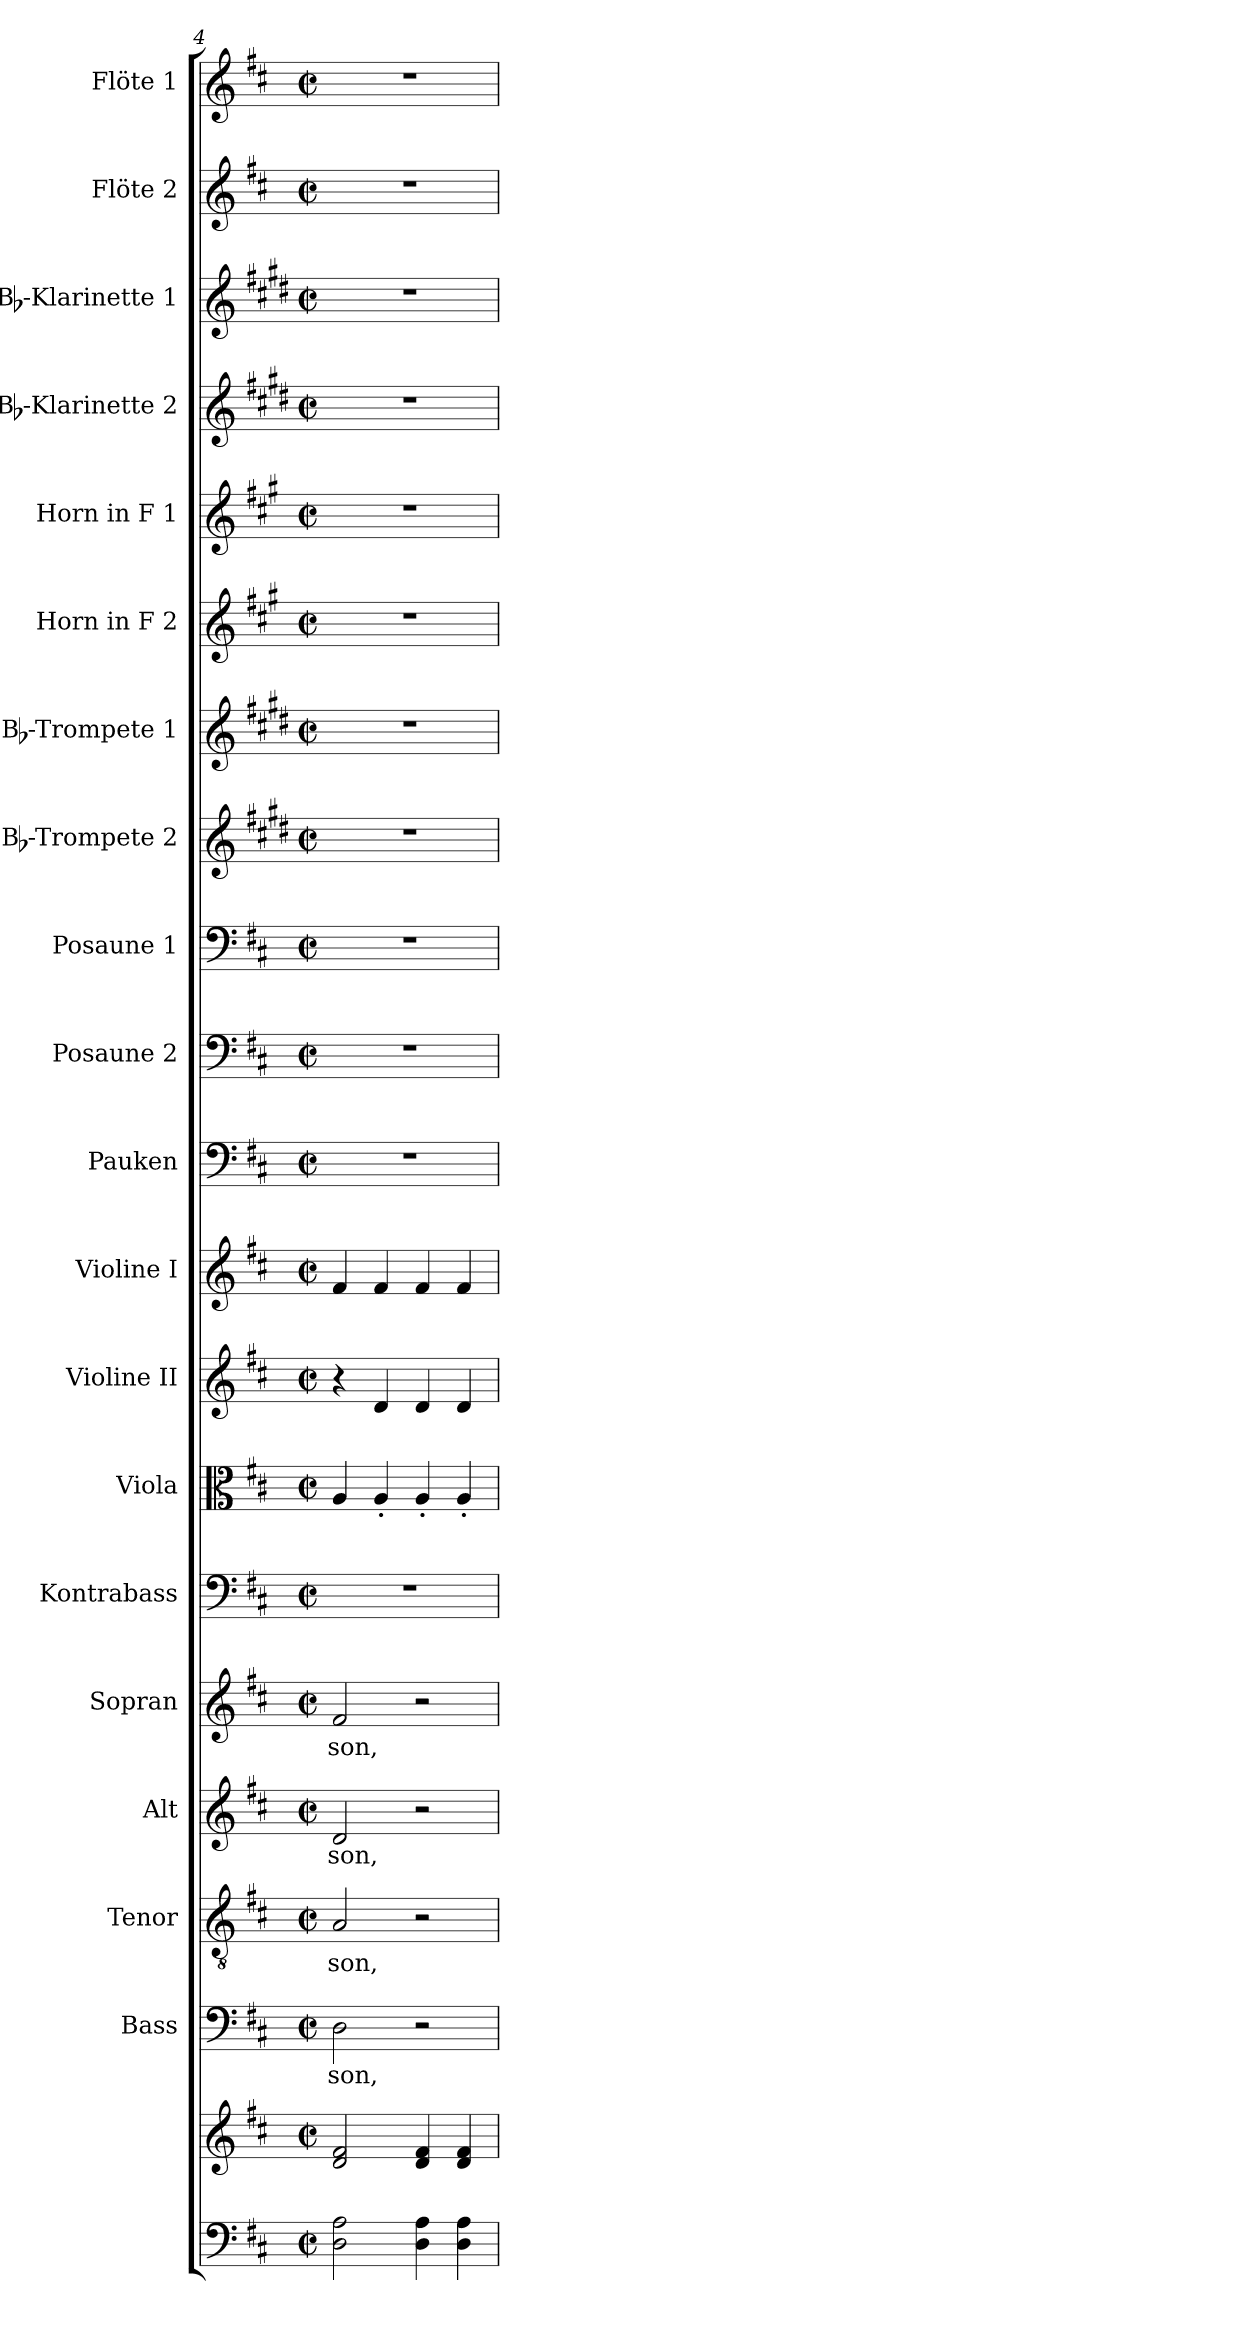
**kern	**kern	**kern	**text	**kern	**text	**kern	**text	**kern	**text	**kern	**kern	**kern	**kern	**kern	**kern	**kern	**kern	**kern	**kern	**kern	**kern	**kern	**kern	**kern
*part20	*part20	*part19	*part19	*part18	*part18	*part17	*part17	*part16	*part16	*part15	*part14	*part13	*part12	*part11	*part10	*part9	*part8	*part7	*part6	*part5	*part4	*part3	*part2	*part1
*staff21	*staff20	*staff19	*staff19	*staff18	*staff18	*staff17	*staff17	*staff16	*staff16	*staff15	*staff14	*staff13	*staff12	*staff11	*staff10	*staff9	*staff8	*staff7	*staff6	*staff5	*staff4	*staff3	*staff2	*staff1
*	*	*I"Bass	*	*I"Tenor	*	*I"Alt	*	*I"Sopran	*	*I"Kontrabass	*I"Viola	*I"Violine II	*I"Violine I	*I"Pauken	*I"Posaune 2	*I"Posaune 1	*I"Bb-Trompete 2	*I"Bb-Trompete 1	*I"Horn in F 2	*I"Horn in F 1	*I"Bb-Klarinette 2	*I"Bb-Klarinette 1	*I"Flöte 2	*I"Flöte 1
*	*	*I'B.	*	*I'T.	*	*I'A.	*	*I'S.	*	*I'Kb.	*I'Vla.	*I'Vl. II	*I'Vl. I	*I'Pk.	*I'Pos. 2	*I'Pos. 1	*I'Bb Trp. 2	*I'Bb Trp. 1	*	*	*I'Bb Kl. 2	*I'Bb Kl. 1	*I'Fl. 2	*I'Fl. 1
*clefF4	*clefG2	*clefF4	*	*clefGv2	*	*clefG2	*	*clefG2	*	*clefF4	*clefC3	*clefG2	*clefG2	*clefF4	*clefF4	*clefF4	*clefG2	*clefG2	*clefG2	*clefG2	*clefG2	*clefG2	*clefG2	*clefG2
*	*	*	*	*	*	*	*	*	*	*ITrd7c12	*	*	*	*	*	*	*ITrd1c2	*ITrd1c2	*ITrd4c7	*ITrd4c7	*ITrd1c2	*ITrd1c2	*	*
*k[f#c#]	*k[f#c#]	*k[f#c#]	*	*k[f#c#]	*	*k[f#c#]	*	*k[f#c#]	*	*k[f#c#]	*k[f#c#]	*k[f#c#]	*k[f#c#]	*k[f#c#]	*k[f#c#]	*k[f#c#]	*k[f#c#]	*k[f#c#]	*k[f#c#]	*k[f#c#]	*k[f#c#]	*k[f#c#]	*k[f#c#]	*k[f#c#]
*D:	*D:	*D:	*	*D:	*	*D:	*	*D:	*	*D:	*D:	*D:	*D:	*D:	*D:	*D:	*D:	*D:	*D:	*D:	*D:	*D:	*D:	*D:
*M2/2	*M2/2	*M2/2	*	*M2/2	*	*M2/2	*	*M2/2	*	*M2/2	*M2/2	*M2/2	*M2/2	*M2/2	*M2/2	*M2/2	*M2/2	*M2/2	*M2/2	*M2/2	*M2/2	*M2/2	*M2/2	*M2/2
*met(c|)	*met(c|)	*met(c|)	*	*met(c|)	*	*met(c|)	*	*met(c|)	*	*met(c|)	*met(c|)	*met(c|)	*met(c|)	*met(c|)	*met(c|)	*met(c|)	*met(c|)	*met(c|)	*met(c|)	*met(c|)	*met(c|)	*met(c|)	*met(c|)	*met(c|)
=4	=4	=4	=4	=4	=4	=4	=4	=4	=4	=4	=4	=4	=4	=4	=4	=4	=4	=4	=4	=4	=4	=4	=4	=4
!	!	!	!LO:LY:b	!	!LO:LY:b	!	!LO:LY:b	!	!LO:LY:b	!	!	!	!	!	!	!	!	!	!	!	!	!	!	!
2D\ 2A\	2d/ 2f#/	2D\	-son,	2A/	-son,	2d/	-son,	2f#/	-son,	1r	4A/	4r	4f#/	1r	1r	1r	1r	1r	1r	1r	1r	1r	1r	1r
.	.	.	.	.	.	.	.	.	.	.	4A'</	4d/	4f#/	.	.	.	.	.	.	.	.	.	.	.
4D\ 4A\	4d/ 4f#/	2r	.	2r	.	2r	.	2r	.	.	4A'</	4d/	4f#/	.	.	.	.	.	.	.	.	.	.	.
4D\ 4A\	4d/ 4f#/	.	.	.	.	.	.	.	.	.	4A'</	4d/	4f#/	.	.	.	.	.	.	.	.	.	.	.
=	=	=	=	=	=	=	=	=	=	=	=	=	=	=	=	=	=	=	=	=	=	=	=	=
*-	*-	*-	*-	*-	*-	*-	*-	*-	*-	*-	*-	*-	*-	*-	*-	*-	*-	*-	*-	*-	*-	*-	*-	*-
